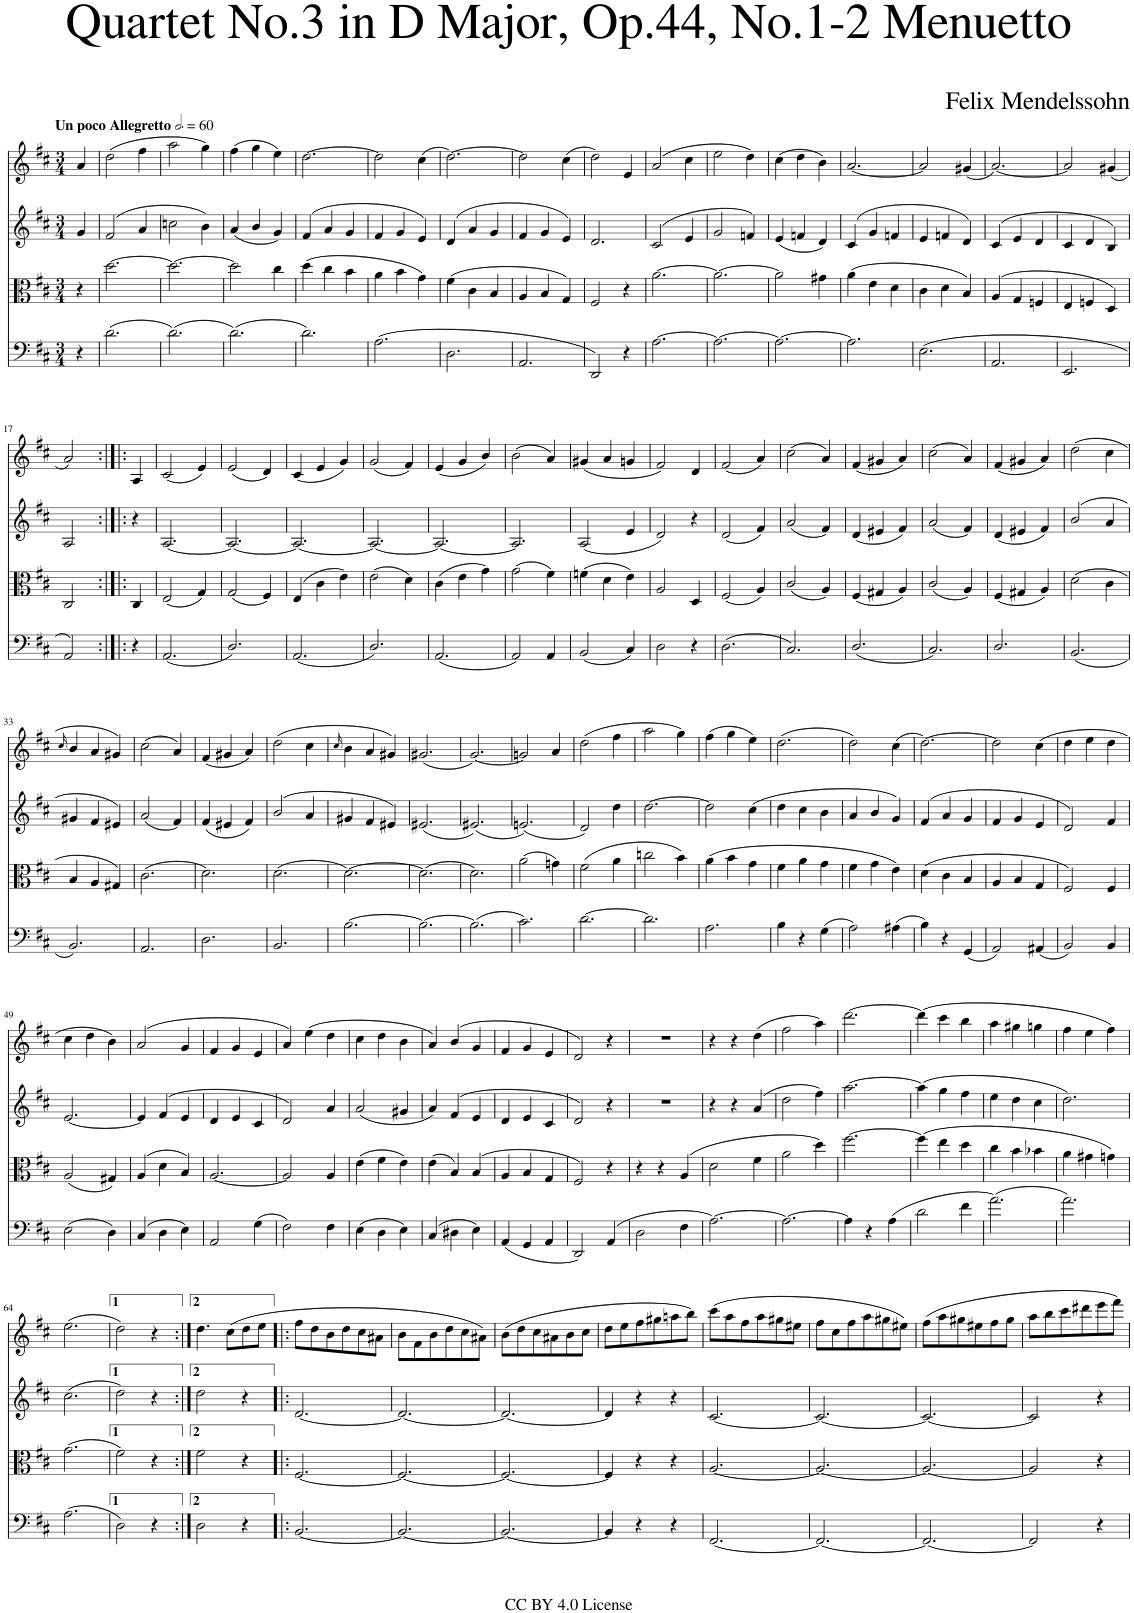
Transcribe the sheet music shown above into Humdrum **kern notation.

**kern	**kern	**kern	**kern
*part4	*part3	*part2	*part1
*staff4	*staff3	*staff2	*staff1
*I"Cello	*I"Viola	*I"Violin II	*I"Violin I
*	*I'Vla	*I'Vln	*I'Vln
*clefF4	*clefC3	*clefG2	*clefG2
*k[f#c#]	*k[f#c#]	*k[f#c#]	*k[f#c#]
*M3/4	*M3/4	*M3/4	*M3/4
*MM180	*MM180	*MM180	*MM180
=1	=1	=1	=1
!	!	!	!LO:TX:a:B:t=Un poco Allegretto
4r	4r	4g/	4a/
=2	=2	=2	=2
(>2.d\	[2.dd\	(>2f#/	(>2dd\
.	.	4a/	4ff#\
=3	=3	=3	=3
(>2.d\)	2.dd\_	2ccn\	2aa\
.	.	4b\)	4gg\)
=4	=4	=4	=4
(>2.d\)	2dd\]	(4a/	(>4ff#\
.	.	4b/	4gg\
.	4cc#\	4g/)	4ee\)
=5	=5	=5	=5
2.d\)	(>4dd\	(>4f#/	[2.dd\
.	4cc#\	4a/	.
.	4b\	4g/	.
=6	=6	=6	=6
(>2.A\	4a\	4f#/	2dd\]
.	4b\	4g/	.
.	4g\)	4e/)	(>4cc#\
=7	=7	=7	=7
2.D\	(>4f#\	(>4d/	[2.dd\)
.	4c#\	4a/	.
.	4B/	4g/	.
=8	=8	=8	=8
2.AA/	4A/	4f#/	2dd\]
.	4B/	4g/	.
.	4G/)	4e/)	(>4cc#\
=9	=9	=9	=9
2DD/)	2F#/	2.d/	2dd\)
4r	4r	.	4e/
=10	=10	=10	=10
[2.A\	[2.a\	(>2c#/	(>2a/
.	.	4e/	4cc#\
=11	=11	=11	=11
2.A\_	2.a\_	2g/	2ee\
.	.	4fn/)	4dd\)
=12	=12	=12	=12
2.A\_	2a\]	(4e/	(>4cc#\
.	.	4fn/	4dd\
.	4g#X\	4d/)	4b\)
=13	=13	=13	=13
2.A\]	(>4a\	(>4c#/	[2.a/
.	4e\	4g/	.
.	4d\	4fn/	.
=14	=14	=14	=14
(>2.E\	4c#\	4e/	2a/]
.	4d\	4fn/	.
.	4B/)	4d/)	(4g#X/
=15	=15	=15	=15
2.AA/	(>4A/	(>4c#/	[2.a/)
.	4G/	4e/	.
.	4Fn/	4d/	.
=16	=16	=16	=16
2.EE/	4E/	4c#/	2a/]
.	4Fn/	4d/	.
.	4D/)	4B/)	(4g#X/
!!LO:LB:g=z
=17	=17	=17	=17
2AA/)	2C#/	2A/	2a/)
=18:|!|:	=18:|!|:	=18:|!|:	=18:|!|:
4r	4C#/	4r	4A/
=19	=19	=19	=19
(2.AA/	(2E/	[2.A/	(2c#/
.	4G/)	.	4e/)
=20	=20	=20	=20
2.D/)	(2G/	2.A/_	(2e/
.	4F#/)	.	4d/)
=21	=21	=21	=21
(2.AA/	(>4E/	2.A/_	(4c#/
.	4c#\	.	4e/
.	4e\)	.	4g/)
=22	=22	=22	=22
2.D/)	(>2e\	2.A/_	(2g/
.	4d\)	.	4f#/)
=23	=23	=23	=23
(2.AA/	(>4c#\	2.A/_	(4e/
.	4e\	.	4g/
.	4g\)	.	4b/)
=24	=24	=24	=24
2AA/)	(>2g\	2.A/]	(>2b\
4AA/	4f#\)	.	4a/)
=25	=25	=25	=25
(2BB/	(>4fn\	(2A/	(4g#X/
.	4d\	.	4a/
4C#/)	4e\)	4e/	4gn/
=26	=26	=26	=26
2D\	2A/	2d/)	2f#/)
4r	4D/	4r	4d/
=27	=27	=27	=27
(>2.D\	(2F#/	(2d/	(2f#/
.	4A/)	4f#/)	4a/)
=28	=28	=28	=28
2.C#/)	(2c#/	(2a/	(>2cc#\
.	4A/)	4f#/)	4a/)
=29	=29	=29	=29
(2.D/	(4F#/	(4d/	(4f#/
.	4G#X/	4e#X/	4g#X/
.	4A/)	4f#/)	4a/)
=30	=30	=30	=30
2.C#/)	(2c#/	(2a/	(>2cc#\
.	4A/)	4f#/)	4a/)
=31	=31	=31	=31
2.D/	(4F#/	(4d/	(4f#/
.	4G#X/	4e#X/	4g#X/
.	4A/)	4f#/)	4a/)
=32	=32	=32	=32
(2.BB/	(>2d\	(>2b/	(>2dd\
.	4c#\	4a/	4cc#\
!!LO:LB:g=z
=33	=33	=33	=33
.	.	.	16qcc#/
2.BB/)	4B/	4g#X/	4b/
.	4A/	4f#/	4a/
.	4G#X/)	4e#X/)	4g#X/)
=34	=34	=34	=34
2.AA/	(>2.c#\	(2a/	(>2cc#\
.	.	4f#/)	4a/)
=35	=35	=35	=35
2.D\	2.d\)	(4f#/	(4f#/
.	.	4e#X/	4g#X/
.	.	4f#/)	4a/)
=36	=36	=36	=36
2.BB/	(>2.d\	(>2b/	(>2dd\
.	.	4a/	4cc#\
=37	=37	=37	=37
.	.	.	16qcc#/
[2.B\	[2.d\)	4g#X/	4b\
.	.	4f#/	4a/
.	.	4e#X/)	4g#X/)
=38	=38	=38	=38
2.B\_	(>2.d\]	(2.e#X/	(2.g#X/
=39	=39	=39	=39
(>2.B\]	2.d\)	(2.e#X/)	[2.g/)
=40	=40	=40	=40
2.c#\)	(>2a\	(2.en/)	2gn/]
.	4gn\)	.	4a/
=41	=41	=41	=41
[2.d\	(>2f#\	2d/)	(>2dd\
.	4a\	4dd\	4ff#\
=42	=42	=42	=42
2.d\]	2ccn\	[2.dd\	2aa\
.	4b\)	.	4gg\)
=43	=43	=43	=43
2.A\	(>4a\	2dd\]	(>4ff#\
.	4b\	.	4gg\
.	4g\	(>4cc#\	4ee\)
=44	=44	=44	=44
4B\	4f#\	4dd\	(>2.dd\
4r	4a\	4cc#\	.
(>4G\	4g\	4b\	.
=45	=45	=45	=45
2A\)	4f#\	4a/	2dd\)
.	4g\	4b/	.
(>4A#X\	4e\)	4g/)	(>4cc#\
=46	=46	=46	=46
4B\)	(>4d\	(>4f#/	[2.dd\)
4r	4c#\	4a/	.
(4GG/	4B/	4g/	.
=47	=47	=47	=47
2AA/)	4A/	4f#/	2dd\]
.	4B/	4g/	.
(4AA#X/	4G/	4e/	(>4cc#\
=48	=48	=48	=48
2BB/)	2F#/)	2d/)	4dd\
.	.	.	4ee\
4BB/	4F#/	4f#/	4dd\
!!LO:LB:g=z
=49	=49	=49	=49
(>2E\	(2A/	[2.e/	4cc#\
.	.	.	4dd\
4D\)	4G#X/)	.	4b\)
=50	=50	=50	=50
(>4C#/	(>4A/	4e/]	(>2a/
4D\	4d\	(>4f#/	.
4E\)	4B/)	4e/	4g/
=51	=51	=51	=51
2AA/	[2.A/	4d/	4f#/
.	.	4e/	4g/
(>4G\	.	4c#/	4e/
=52	=52	=52	=52
2F#\)	2A/]	2d/)	4a/)
.	.	.	(>4ee\
4F#\	4A/	4a/	4dd\
=53	=53	=53	=53
(>4E\	(>4e\	(2a/	4cc#\
4D\	4f#\	.	4dd\
4E\)	4e\)	4g#X/	4b\
=54	=54	=54	=54
(>4C#/	(>4e\	4a/)	4a/)
4D#X\	4B/)	(>4f#/	(>4b/
4E\)	(>4B/	4e/	4g/
=55	=55	=55	=55
(4AA/	4A/	4d/	4f#/
4GG/	4B/	4e/	4g/
4AA/	4G/	4c#/	4e/
=56	=56	=56	=56
2DD/)	2F#/)	2d/)	2d/)
(>4AA/	4r	4r	4r
=57	=57	=57	=57
2D\	4r	2.r	2.r
.	4r	.	.
4F#\	(>4A/	.	.
=58	=58	=58	=58
[2.A\)	2d\	4r	4r
.	.	4r	4r
.	4f#\	(>4a/	(>4dd\
=59	=59	=59	=59
2.A\_	2a\	2dd\	2ff#\
.	4dd\)	4ff#\)	4aa\)
=60	=60	=60	=60
4A\]	[2.ff#\	[2.aa\	[2.ddd\
4r	.	.	.
(>4A\	.	.	.
=61	=61	=61	=61
2d\	(>4ff#\]	(>4aa\]	(>4ddd\]
.	4ee\	4gg\	4ccc#\
4f#\	4dd\	4ff#\	4bb\
=62	=62	=62	=62
(>2.a\)	4cc#\	4ee\	4aa\
.	4b\	4dd\	4gg#X\
.	4b-X\	4cc#\	4ggn\
=63	=63	=63	=63
2.a\)	4a\	2.dd\)	4ff#\
.	4g#X\	.	4ee\
.	4gn\)	.	4ff#\)
!!LO:LB:g=z
=64	=64	=64	=64
(>2.A\	(>2.g\	(>2.cc#\	(>2.ee\
=65	=65	=65	=65
2D\)	2f#\)	2dd\)	2dd\)
4r	4r	4r	4r
=66:|!	=66:|!	=66:|!	=66:|!
2D\	2f#\	2dd\	4.dd\
.	.	.	(>8cc#\L
4r	4r	4r	8dd\
.	.	.	8ee\J
=67!|:	=67!|:	=67!|:	=67!|:
[2.BB/	[2.F#/	[2.d/	8ff#\L
.	.	.	8dd\
.	.	.	8b\
.	.	.	8dd\
.	.	.	8cc#\
.	.	.	8a#X\J
=68	=68	=68	=68
2.BB/_	2.F#/_	2.d/_	8b\L
.	.	.	8f#\
.	.	.	8b\
.	.	.	8dd\
.	.	.	8cc#\
.	.	.	8a#X\J)
=69	=69	=69	=69
2.BB/_	2.F#/_	2.d/_	(>8b\L
.	.	.	8dd\
.	.	.	8cc#\
.	.	.	8a#X\
.	.	.	8b\
.	.	.	8cc#\J
=70	=70	=70	=70
4BB/]	4F#/]	4d/]	8dd\L
.	.	.	8ee\
4r	4r	4r	8ff#\
.	.	.	8gg#X\
4r	4r	4r	8aan\
.	.	.	8bb\J)
=71	=71	=71	=71
[2.FF#/	[2.A/	[2.c#/	(>8ccc#\L
.	.	.	8aa\
.	.	.	8ff#\
.	.	.	8aa\
.	.	.	8gg#X\
.	.	.	8ee#X\J
=72	=72	=72	=72
2.FF#/_	2.A/_	2.c#/_	8ff#\L
.	.	.	8cc#\
.	.	.	8ff#\
.	.	.	8aa\
.	.	.	8gg#X\
.	.	.	8ee#X\J)
=73	=73	=73	=73
2.FF#/_	2.A/_	2.c#/_	(>8ff#\L
.	.	.	8aa\
.	.	.	8gg#X\
.	.	.	8ee#X\
.	.	.	8ff#\
.	.	.	8gg#\J
=74	=74	=74	=74
2FF#/]	2A/]	2c#/]	8aa\L
.	.	.	8bb\
.	.	.	8ccc#\
.	.	.	8ddd#X\
4r	4r	4r	8eee\
.	.	.	8fff#\J)
=	=	=	=
*-	*-	*-	*-
